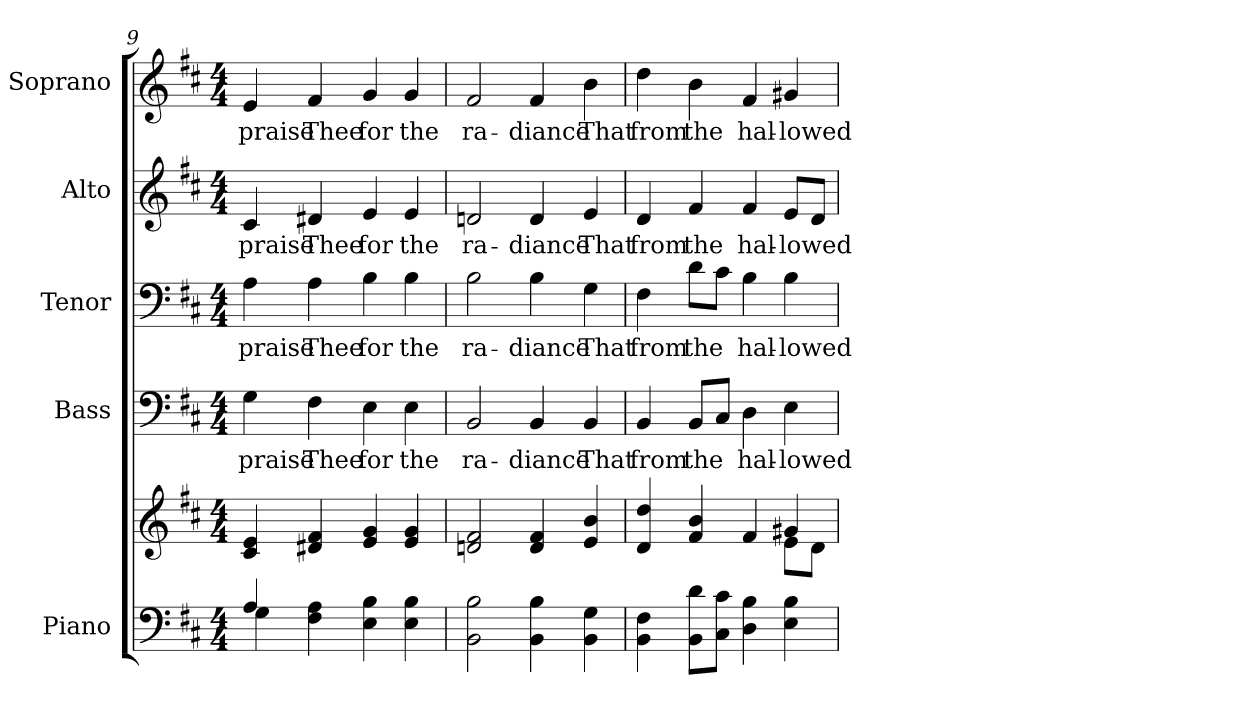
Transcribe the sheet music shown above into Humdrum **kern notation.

**kern	**kern	**kern	**text	**kern	**text	**kern	**text	**kern	**text
*part5	*part5	*part4	*part4	*part3	*part3	*part2	*part2	*part1	*part1
*staff6	*staff5	*staff4	*staff4	*staff3	*staff3	*staff2	*staff2	*staff1	*staff1
*I"Piano	*	*I"Bass	*	*I"Tenor	*	*I"Alto	*	*I"Soprano	*
*I'Pno.	*	*I'B.	*	*I'T.	*	*I'A.	*	*I'S.	*
!!LO:PB:g=z
*clefF4	*clefG2	*clefF4	*	*clefF4	*	*clefG2	*	*clefG2	*
*k[f#c#]	*k[f#c#]	*k[f#c#]	*	*k[f#c#]	*	*k[f#c#]	*	*k[f#c#]	*
*D:	*D:	*D:	*	*D:	*	*D:	*	*D:	*
*M4/4	*M4/4	*M4/4	*	*M4/4	*	*M4/4	*	*M4/4	*
=9	=9	=9	=9	=9	=9	=9	=9	=9	=9
*^	*	*	*	*	*	*	*	*	*
!	!	!	!	!LO:LY:b:color=#000000	!	!	!	!	!	!
!	!	!	!	!	!	!LO:LY:b:color=#000000	!	!	!	!
!	!	!	!	!	!	!	!	!LO:LY:b:color=#000000	!	!
!	!	!	!	!	!	!	!	!	!	!LO:LY:b:color=#000000
4Ai/	4Gi\	4c#i/ 4ei	4Gi\	praise	4Ai\	praise	4c#i/	praise	4ei/	praise
!	!	!	!	!LO:LY:b:color=#000000	!	!	!	!	!	!
!	!	!	!	!	!	!LO:LY:b:color=#000000	!	!	!	!
!	!	!	!	!	!	!	!	!LO:LY:b:color=#000000	!	!
!	!	!	!	!	!	!	!	!	!	!LO:LY:b:color=#000000
4F#i\ 4Ai	4ryy	4d#Xi/ 4f#i	4F#i\	Thee	4Ai\	Thee	4d#Xi/	Thee	4f#i/	Thee
!	!	!	!	!LO:LY:b:color=#000000	!	!	!	!	!	!
!	!	!	!	!	!	!LO:LY:b:color=#000000	!	!	!	!
!	!	!	!	!	!	!	!	!LO:LY:b:color=#000000	!	!
!	!	!	!	!	!	!	!	!	!	!LO:LY:b:color=#000000
4Ei\ 4Bi	2ryy	4ei/ 4gi	4Ei\	for	4Bi\	for	4ei/	for	4gi/	for
!	!	!	!	!LO:LY:b:color=#000000	!	!	!	!	!	!
!	!	!	!	!	!	!LO:LY:b:color=#000000	!	!	!	!
!	!	!	!	!	!	!	!	!LO:LY:b:color=#000000	!	!
!	!	!	!	!	!	!	!	!	!	!LO:LY:b:color=#000000
4Ei\ 4Bi	.	4ei/ 4gi	4Ei\	the	4Bi\	the	4ei/	the	4gi/	the
*v	*v	*	*	*	*	*	*	*	*	*
=10	=10	=10	=10	=10	=10	=10	=10	=10	=10
!	!	!	!LO:LY:b:color=#000000	!	!	!	!	!	!
!	!	!	!	!	!LO:LY:b:color=#000000	!	!	!	!
!	!	!	!	!	!	!	!LO:LY:b:color=#000000	!	!
!	!	!	!	!	!	!	!	!	!LO:LY:b:color=#000000
2BBi\ 2Bi	2dni/ 2f#i	2BBi/	ra-	2Bi\	ra-	2dni/	ra-	2f#i/	ra-
!	!	!	!LO:LY:b:color=#000000	!	!	!	!	!	!
!	!	!	!	!	!LO:LY:b:color=#000000	!	!	!	!
!	!	!	!	!	!	!	!LO:LY:b:color=#000000	!	!
!	!	!	!	!	!	!	!	!	!LO:LY:b:color=#000000
4BBi\ 4Bi	4di/ 4f#i	4BBi/	-diance	4Bi\	-diance	4di/	-diance	4f#i/	-diance
!	!	!	!LO:LY:b:color=#000000	!	!	!	!	!	!
!	!	!	!	!	!LO:LY:b:color=#000000	!	!	!	!
!	!	!	!	!	!	!	!LO:LY:b:color=#000000	!	!
!	!	!	!	!	!	!	!	!	!LO:LY:b:color=#000000
4BBi\ 4Gi	4ei/ 4bi	4BBi/	That	4Gi\	That	4ei/	That	4bi\	That
!!LO:PB:g=z
=11	=11	=11	=11	=11	=11	=11	=11	=11	=11
*	*^	*	*	*	*	*	*	*	*
!	!	!	!	!LO:LY:b:color=#000000	!	!	!	!	!	!
!	!	!	!	!	!	!LO:LY:b:color=#000000	!	!	!	!
!	!	!	!	!	!	!	!	!LO:LY:b:color=#000000	!	!
!	!	!	!	!	!	!	!	!	!	!LO:LY:b:color=#000000
4BBi\ 4F#i	4di/ 4ddi	2ryy	4BBi/	from	4F#i\	from	4di/	from	4ddi\	from
!	!	!	!	!LO:LY:b:color=#000000	!	!	!	!	!	!
!	!	!	!	!	!	!LO:LY:b:color=#000000	!	!	!	!
!	!	!	!	!	!	!	!	!LO:LY:b:color=#000000	!	!
!	!	!	!	!	!	!	!	!	!	!LO:LY:b:color=#000000
8BBi\ 8diL	4f#i/ 4bi	.	8BBi/L	the	8di\L	the	4f#i/	the	4bi\	the
8C#i\ 8c#iJ	.	.	8C#i/J	.	8c#i\J	.	.	.	.	.
!	!	!	!	!LO:LY:b:color=#000000	!	!	!	!	!	!
!	!	!	!	!	!	!LO:LY:b:color=#000000	!	!	!	!
!	!	!	!	!	!	!	!	!LO:LY:b:color=#000000	!	!
!	!	!	!	!	!	!	!	!	!	!LO:LY:b:color=#000000
4Di\ 4Bi	4f#i/	4ryy	4Di\	hal-	4Bi\	hal-	4f#i/	hal-	4f#i/	hal-
!	!	!	!	!LO:LY:b:color=#000000	!	!	!	!	!	!
!	!	!	!	!	!	!LO:LY:b:color=#000000	!	!	!	!
!	!	!	!	!	!	!	!	!LO:LY:b:color=#000000	!	!
!	!	!	!	!	!	!	!	!	!	!LO:LY:b:color=#000000
4Ei\ 4Bi	4g#Xi/	8ei\L	4Ei\	-lowed	4Bi\	-lowed	8ei/L	-lowed	4g#Xi/	-lowed
.	.	8di\J	.	.	.	.	8di/J	.	.	.
*	*v	*v	*	*	*	*	*	*	*	*
=	=	=	=	=	=	=	=	=	=
*-	*-	*-	*-	*-	*-	*-	*-	*-	*-
